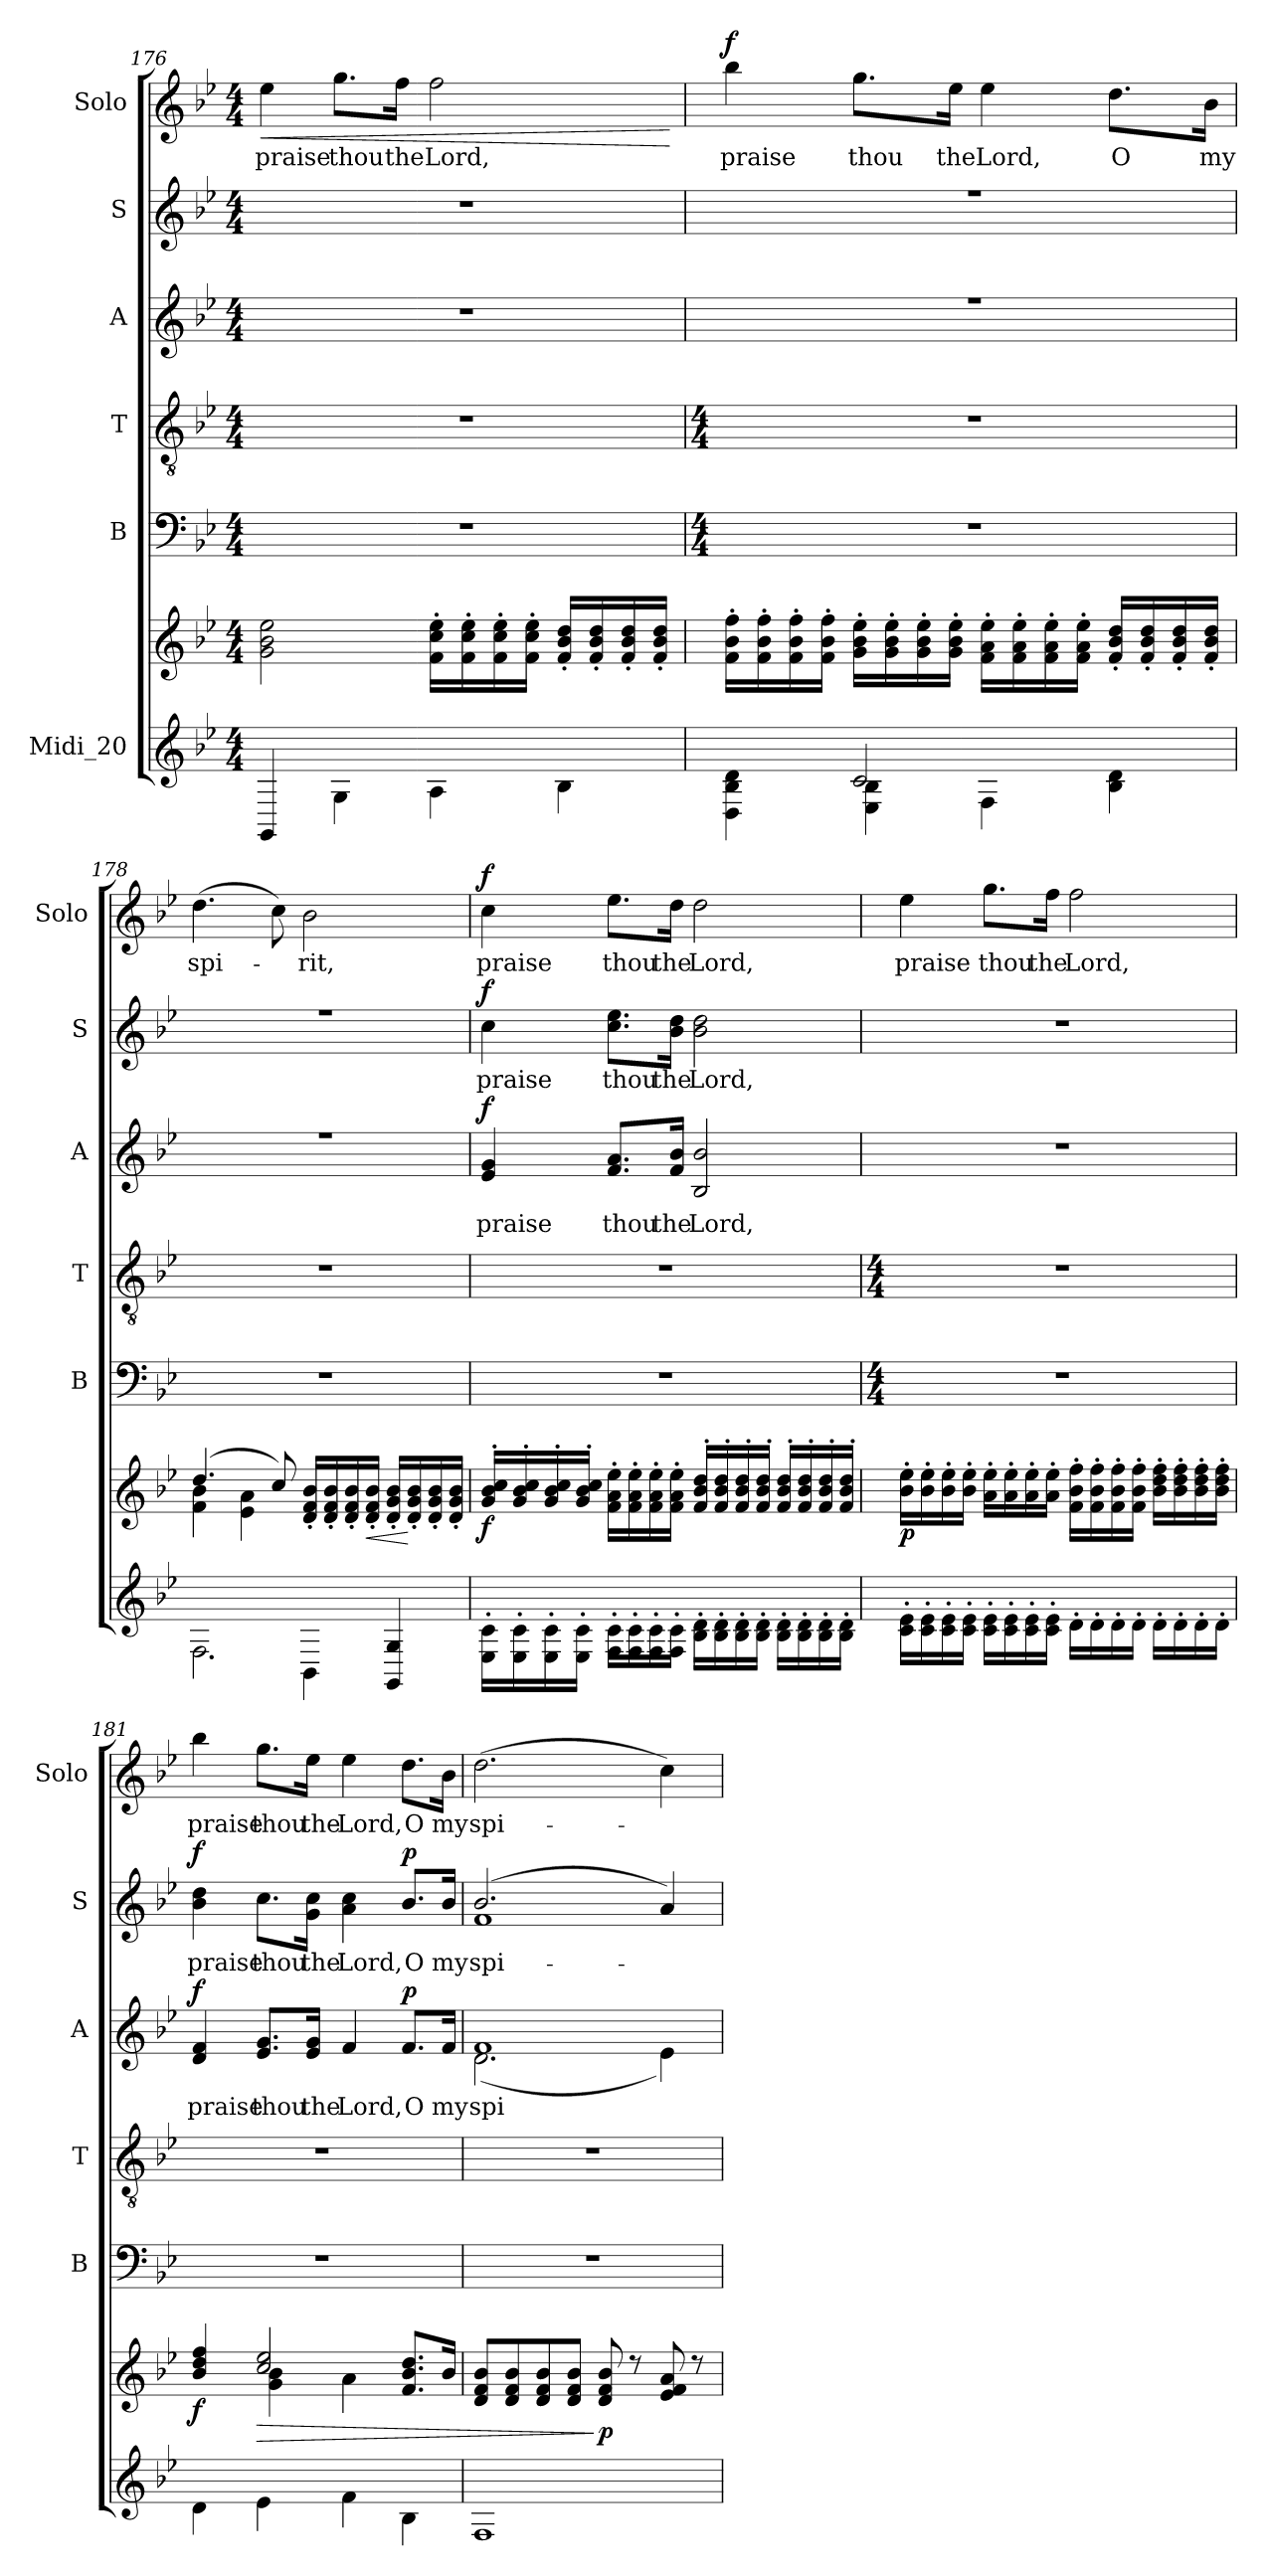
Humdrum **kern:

**kern	**kern	**dynam	**kern	**kern	**kern	**text	**dynam	**kern	**text	**dynam	**kern	**text	**dynam
*part6	*part6	*part6	*part5	*part4	*part3	*part3	*part3	*part2	*part2	*part2	*part1	*part1	*part1
*staff7	*staff6	*staff6/7	*staff5	*staff4	*staff3	*staff3	*staff3	*staff2	*staff2	*staff2	*staff1	*staff1	*staff1
*I"Midi_20	*	*	*I"B	*I"T	*I"A	*	*	*I"S	*	*	*I"Solo	*	*
*	*	*	*I'B	*I'T	*I'A	*	*	*I'S	*	*	*I'Solo	*	*
*clefG2	*clefG2	*	*clefF4	*clefGv2	*clefG2	*	*	*clefG2	*	*	*clefG2	*	*
*k[b-e-]	*k[b-e-]	*	*k[b-e-]	*k[b-e-]	*k[b-e-]	*	*	*k[b-e-]	*	*	*k[b-e-]	*	*
*B-:	*B-:	*	*B-:	*B-:	*B-:	*	*	*B-:	*	*	*B-:	*	*
*M4/4	*M4/4	*	*M4/4	*M4/4	*M4/4	*	*	*M4/4	*	*	*M4/4	*	*
=176	=176	=176	=176	=176	=176	=176	=176	=176	=176	=176	=176	=176	=176
*^	*^	*	*	*	*	*	*	*	*	*	*	*	*
!	!	!	!	!	!	!	!	!	!	!	!	!	!	!LO:LY:b	!LO:HP:b
4GG/	2ryy	2g\ 2b-\ 2ee-\	2ryy	.	1r	1r	1r	.	.	1r	.	.	4ee-\	praise	<
!	!	!	!	!	!	!	!	!	!	!	!	!	!	!LO:LY:b	!
4G\	.	.	.	.	.	.	.	.	.	.	.	.	8.gg\L	thou	.
!	!	!	!	!	!	!	!	!	!	!	!	!	!	!LO:LY:b	!
.	.	.	.	.	.	.	.	.	.	.	.	.	16ff\Jk	the	.
!	!	!	!	!	!	!	!	!	!	!	!	!	!	!LO:LY:b	!
4A\	2ryy	16f\' 16cc\' 16ee-\'LL	2ryy	.	.	.	.	.	.	.	.	.	2ff\	Lord,	.
.	.	16f\' 16cc\' 16ee-\'	.	.	.	.	.	.	.	.	.	.	.	.	.
.	.	16f\' 16cc\' 16ee-\'	.	.	.	.	.	.	.	.	.	.	.	.	.
.	.	16f\' 16cc\' 16ee-\'JJ	.	.	.	.	.	.	.	.	.	.	.	.	.
4B-\	.	16f/' 16b-/' 16dd/'LL	.	.	.	.	.	.	.	.	.	.	.	.	.
.	.	16f/' 16b-/' 16dd/'	.	.	.	.	.	.	.	.	.	.	.	.	.
.	.	16f/' 16b-/' 16dd/'	.	.	.	.	.	.	.	.	.	.	.	.	.
.	.	16f/' 16b-/' 16dd/'JJ	.	.	.	.	.	.	.	.	.	.	.	.	.
*v	*v	*	*	*	*	*	*	*	*	*	*	*	*	*	*
*	*v	*v	*	*	*	*	*	*	*	*	*	*	*	*
.	.	.	.	.	.	.	.	.	.	.	.	.	[
!!LO:PB:g=z
=177	=177	=177	=177	=177	=177	=177	=177	=177	=177	=177	=177	=177	=177
*	*	*	*M4/4	*M4/4	*	*	*	*	*	*	*	*	*
*^	*^	*	*	*	*^	*	*	*^	*	*	*	*	*
!	!	!	!	!	!	!	!	!	!	!	!	!	!	!	!	!LO:LY:b	!LO:DY:b
4D\ 4B-\ 4d\	4ryy	16f\' 16b-\' 16ff\'LL	2ryy	.	1r	1r	1r	1ryy	.	.	1r	1ryy	.	.	4bb-\	praise	f
.	.	16f\' 16b-\' 16ff\'	.	.	.	.	.	.	.	.	.	.	.	.	.	.	.
.	.	16f\' 16b-\' 16ff\'	.	.	.	.	.	.	.	.	.	.	.	.	.	.	.
.	.	16f\' 16b-\' 16ff\'JJ	.	.	.	.	.	.	.	.	.	.	.	.	.	.	.
!	!	!	!	!	!	!	!	!	!	!	!	!	!	!	!	!LO:LY:b	!
2c/	4E-\ 4B-\	16g\' 16b-\' 16ee-\'LL	.	.	.	.	.	.	.	.	.	.	.	.	8.gg\L	thou	.
.	.	16g\' 16b-\' 16ee-\'	.	.	.	.	.	.	.	.	.	.	.	.	.	.	.
.	.	16g\' 16b-\' 16ee-\'	.	.	.	.	.	.	.	.	.	.	.	.	.	.	.
!	!	!	!	!	!	!	!	!	!	!	!	!	!	!	!	!LO:LY:b	!
.	.	16g\' 16b-\' 16ee-\'JJ	.	.	.	.	.	.	.	.	.	.	.	.	16ee-\Jk	the	.
!	!	!	!	!	!	!	!	!	!	!	!	!	!	!	!	!LO:LY:b	!
.	4F\	16f\' 16a\' 16ee-\'LL	2ryy	.	.	.	.	.	.	.	.	.	.	.	4ee-\	Lord,	.
.	.	16f\' 16a\' 16ee-\'	.	.	.	.	.	.	.	.	.	.	.	.	.	.	.
.	.	16f\' 16a\' 16ee-\'	.	.	.	.	.	.	.	.	.	.	.	.	.	.	.
.	.	16f\' 16a\' 16ee-\'JJ	.	.	.	.	.	.	.	.	.	.	.	.	.	.	.
!	!	!	!	!	!	!	!	!	!	!	!	!	!	!	!	!LO:LY:b	!
4B-\ 4d\	4ryy	16f/' 16b-/' 16dd/'LL	.	.	.	.	.	.	.	.	.	.	.	.	8.dd\L	O	.
.	.	16f/' 16b-/' 16dd/'	.	.	.	.	.	.	.	.	.	.	.	.	.	.	.
.	.	16f/' 16b-/' 16dd/'	.	.	.	.	.	.	.	.	.	.	.	.	.	.	.
!	!	!	!	!	!	!	!	!	!	!	!	!	!	!	!	!LO:LY:b	!
.	.	16f/' 16b-/' 16dd/'JJ	.	.	.	.	.	.	.	.	.	.	.	.	16b-\Jk	my	.
=178	=178	=178	=178	=178	=178	=178	=178	=178	=178	=178	=178	=178	=178	=178	=178	=178	=178
!	!	!	!	!	!	!	!	!	!	!	!	!	!	!	!	!LO:LY:b	!
2.F\	2ryy	(>4.dd/	4f\ 4b-\	.	1r	1r	1r	1ryy	.	.	1r	1ryy	.	.	(>4.dd\	spi-	.
.	.	.	4e-\ 4a\	.	.	.	.	.	.	.	.	.	.	.	.	.	.
.	.	8cc/)	.	.	.	.	.	.	.	.	.	.	.	.	8cc\)	.	.
!	!	!	!	!	!	!	!	!	!	!	!	!	!	!	!	!LO:LY:b	!
.	4BB-\	16d/' 16f/' 16b-/'LL	2ryy	.	.	.	.	.	.	.	.	.	.	.	2b-\	rit,	.
.	.	16d/' 16f/' 16b-/'	.	.	.	.	.	.	.	.	.	.	.	.	.	.	.
.	.	16d/' 16f/' 16b-/'	.	.	.	.	.	.	.	.	.	.	.	.	.	.	.
!	!	!	!	!LO:HP:b	!	!	!	!	!	!	!	!	!	!	!	!	!
.	.	16d/' 16f/' 16b-/'JJ	.	<	.	.	.	.	.	.	.	.	.	.	.	.	.
4GG/ 4G/	4ryy	16d/' 16g/' 16b-/'LL	.	.	.	.	.	.	.	.	.	.	.	.	.	.	.
.	.	16d/' 16g/' 16b-/'	.	[	.	.	.	.	.	.	.	.	.	.	.	.	.
.	.	16d/' 16g/' 16b-/'	.	.	.	.	.	.	.	.	.	.	.	.	.	.	.
.	.	16d/' 16g/' 16b-/'JJ	.	.	.	.	.	.	.	.	.	.	.	.	.	.	.
=179	=179	=179	=179	=179	=179	=179	=179	=179	=179	=179	=179	=179	=179	=179	=179	=179	=179
!	!	!	!	!LO:DY:b	!	!	!	!	!LO:LY:b	!LO:DY:b	!	!	!LO:LY:b	!LO:DY:b	!	!LO:LY:b	!LO:DY:b
16E-\' 16c\'LL	1ryy	16g/' 16b-/' 16cc/'LL	1ryy	f	1r	1r	4e-/ 4g/	1ryy	praise	f	4cc\	1ryy	praise	f	4cc\	praise	f
16E-\' 16c\'	.	16g/' 16b-/' 16cc/'	.	.	.	.	.	.	.	.	.	.	.	.	.	.	.
16E-\' 16c\'	.	16g/' 16b-/' 16cc/'	.	.	.	.	.	.	.	.	.	.	.	.	.	.	.
16E-\' 16c\'JJ	.	16g/' 16b-/' 16cc/'JJ	.	.	.	.	.	.	.	.	.	.	.	.	.	.	.
!	!	!	!	!	!	!	!	!	!LO:LY:b	!	!	!	!LO:LY:b	!	!	!LO:LY:b	!
16F\' 16c\'LL	.	16f\' 16a\' 16ee-\'LL	.	.	.	.	8.f/ 8.a/L	.	thou	.	8.cc\ 8.ee-\L	.	thou	.	8.ee-\L	thou	.
16F\' 16c\'	.	16f\' 16a\' 16ee-\'	.	.	.	.	.	.	.	.	.	.	.	.	.	.	.
16F\' 16c\'	.	16f\' 16a\' 16ee-\'	.	.	.	.	.	.	.	.	.	.	.	.	.	.	.
!	!	!	!	!	!	!	!	!	!LO:LY:b	!	!	!	!LO:LY:b	!	!	!LO:LY:b	!
16F\' 16c\'JJ	.	16f\' 16a\' 16ee-\'JJ	.	.	.	.	16f/ 16b-/Jk	.	the	.	16b-\ 16dd\Jk	.	the	.	16dd\Jk	the	.
!	!	!	!	!	!	!	!	!	!LO:LY:b	!	!	!	!LO:LY:b	!	!	!LO:LY:b	!
16B-\' 16d\'LL	.	16f/' 16b-/' 16dd/'LL	.	.	.	.	2B-/ 2b-/	.	Lord,	.	2b-\ 2dd\	.	Lord,	.	2dd\	Lord,	.
16B-\' 16d\'	.	16f/' 16b-/' 16dd/'	.	.	.	.	.	.	.	.	.	.	.	.	.	.	.
16B-\' 16d\'	.	16f/' 16b-/' 16dd/'	.	.	.	.	.	.	.	.	.	.	.	.	.	.	.
16B-\' 16d\'JJ	.	16f/' 16b-/' 16dd/'JJ	.	.	.	.	.	.	.	.	.	.	.	.	.	.	.
16B-\' 16d\'LL	.	16f/' 16b-/' 16dd/'LL	.	.	.	.	.	.	.	.	.	.	.	.	.	.	.
16B-\' 16d\'	.	16f/' 16b-/' 16dd/'	.	.	.	.	.	.	.	.	.	.	.	.	.	.	.
16B-\' 16d\'	.	16f/' 16b-/' 16dd/'	.	.	.	.	.	.	.	.	.	.	.	.	.	.	.
16B-\' 16d\'JJ	.	16f/' 16b-/' 16dd/'JJ	.	.	.	.	.	.	.	.	.	.	.	.	.	.	.
*v	*v	*	*	*	*	*	*	*	*	*	*	*	*	*	*	*	*
!!LO:LB:g=z
=180	=180	=180	=180	=180	=180	=180	=180	=180	=180	=180	=180	=180	=180	=180	=180	=180
*	*	*	*	*M4/4	*M4/4	*	*	*	*	*	*	*	*	*	*	*
!	!	!	!LO:DY:b	!	!	!	!	!	!	!	!	!	!	!	!LO:LY:b	!
16c\' 16e-\'LL	16b-\' 16ee-\'LL	1ryy	p	1r	1r	1r	2ryy	.	.	1r	2ryy	.	.	4ee-\	praise	.
16c\' 16e-\'	16b-\' 16ee-\'	.	.	.	.	.	.	.	.	.	.	.	.	.	.	.
16c\' 16e-\'	16b-\' 16ee-\'	.	.	.	.	.	.	.	.	.	.	.	.	.	.	.
16c\' 16e-\'JJ	16b-\' 16ee-\'JJ	.	.	.	.	.	.	.	.	.	.	.	.	.	.	.
!	!	!	!	!	!	!	!	!	!	!	!	!	!	!	!LO:LY:b	!
16c\' 16e-\'LL	16a\' 16ee-\'LL	.	.	.	.	.	.	.	.	.	.	.	.	8.gg\L	thou	.
16c\' 16e-\'	16a\' 16ee-\'	.	.	.	.	.	.	.	.	.	.	.	.	.	.	.
16c\' 16e-\'	16a\' 16ee-\'	.	.	.	.	.	.	.	.	.	.	.	.	.	.	.
!	!	!	!	!	!	!	!	!	!	!	!	!	!	!	!LO:LY:b	!
16c\' 16e-\'JJ	16a\' 16ee-\'JJ	.	.	.	.	.	.	.	.	.	.	.	.	16ff\Jk	the	.
!	!	!	!	!	!	!	!	!	!	!	!	!	!	!	!LO:LY:b	!
16d'\LL	16f\' 16b-\' 16ff\'LL	.	.	.	.	.	2ryy	.	.	.	2ryy	.	.	2ff\	Lord,	.
16d'\	16f\' 16b-\' 16ff\'	.	.	.	.	.	.	.	.	.	.	.	.	.	.	.
16d'\	16f\' 16b-\' 16ff\'	.	.	.	.	.	.	.	.	.	.	.	.	.	.	.
16d'\JJ	16f\' 16b-\' 16ff\'JJ	.	.	.	.	.	.	.	.	.	.	.	.	.	.	.
16d'\LL	16b-\' 16dd\' 16ff\'LL	.	.	.	.	.	.	.	.	.	.	.	.	.	.	.
16d'\	16b-\' 16dd\' 16ff\'	.	.	.	.	.	.	.	.	.	.	.	.	.	.	.
16d'\	16b-\' 16dd\' 16ff\'	.	.	.	.	.	.	.	.	.	.	.	.	.	.	.
16d'\JJ	16b-\' 16dd\' 16ff\'JJ	.	.	.	.	.	.	.	.	.	.	.	.	.	.	.
=181	=181	=181	=181	=181	=181	=181	=181	=181	=181	=181	=181	=181	=181	=181	=181	=181
!	!	!	!LO:DY:b	!	!	!	!	!LO:LY:b	!LO:DY:b	!	!	!LO:LY:b	!LO:DY:b	!	!LO:LY:b	!
4d\	4b-/ 4dd/ 4ff/	4ryy	f	1r	1r	4d/ 4f/	2ryy	praise	f	4b-\ 4dd\	2ryy	praise	f	4bb-\	praise	.
!	!	!	!LO:HP:b	!	!	!	!	!LO:LY:b	!	!	!	!LO:LY:b	!	!	!LO:LY:b	!
4e-\	2cc/ 2ee-/	4g\ 4b-\	>	.	.	8.e-/ 8.g/L	.	thou	.	8.cc\L	.	thou	.	8.gg\L	thou	.
!	!	!	!	!	!	!	!	!LO:LY:b	!	!	!	!LO:LY:b	!	!	!LO:LY:b	!
.	.	.	.	.	.	16e-/ 16g/Jk	.	the	.	16g\ 16cc\Jk	.	the	.	16ee-\Jk	the	.
!	!	!	!	!	!	!	!	!LO:LY:b	!	!	!	!LO:LY:b	!	!	!LO:LY:b	!
4f\	.	4a\	.	.	.	4f/	2ryy	Lord,	.	4a\ 4cc\	2ryy	Lord,	.	4ee-\	Lord,	.
!	!	!	!	!	!	!	!	!LO:LY:b	!LO:DY:b	!	!	!LO:LY:b	!LO:DY:b	!	!LO:LY:b	!
4B-\	8.f/ 8.b-/ 8.dd/L	4ryy	.	.	.	8.f/L	.	O	p	8.b-/L	.	O	p	8.dd\L	O	.
!	!	!	!	!	!	!	!	!LO:LY:b	!	!	!	!LO:LY:b	!	!	!LO:LY:b	!
.	16b-/Jk	.	.	.	.	16f/Jk	.	my	.	16b-/Jk	.	my	.	16b-\Jk	my	.
=182	=182	=182	=182	=182	=182	=182	=182	=182	=182	=182	=182	=182	=182	=182	=182	=182
!	!	!	!	!	!	!	!	!LO:LY:b	!	!	!	!LO:LY:b	!	!	!LO:LY:b	!
1F	8d/ 8f/ 8b-/L	1ryy	.	1r	1r	1f	(<2.d\	spi-	.	(>2.b-/	1f	spi-	.	(>2.dd\	spi-	.
.	8d/ 8f/ 8b-/	.	.	.	.	.	.	.	.	.	.	.	.	.	.	.
.	8d/ 8f/ 8b-/	.	.	.	.	.	.	.	.	.	.	.	.	.	.	.
.	8d/ 8f/ 8b-/J	.	.	.	.	.	.	.	.	.	.	.	.	.	.	.
!	!	!	!LO:DY:n=1:b	!	!	!	!	!	!	!	!	!	!	!	!	!
.	8d/ 8f/ 8b-/	.	] p	.	.	.	.	.	.	.	.	.	.	.	.	.
.	8r	.	.	.	.	.	.	.	.	.	.	.	.	.	.	.
.	8e-/ 8f/ 8a/	.	.	.	.	.	4e-\)	.	.	4a/)	.	.	.	4cc\)	.	.
.	8r	.	.	.	.	.	.	.	.	.	.	.	.	.	.	.
*	*	*	*	*	*	*v	*v	*	*	*	*	*	*	*	*	*
*	*v	*v	*	*	*	*	*	*	*v	*v	*	*	*	*	*
=	=	=	=	=	=	=	=	=	=	=	=	=	=
*-	*-	*-	*-	*-	*-	*-	*-	*-	*-	*-	*-	*-	*-
